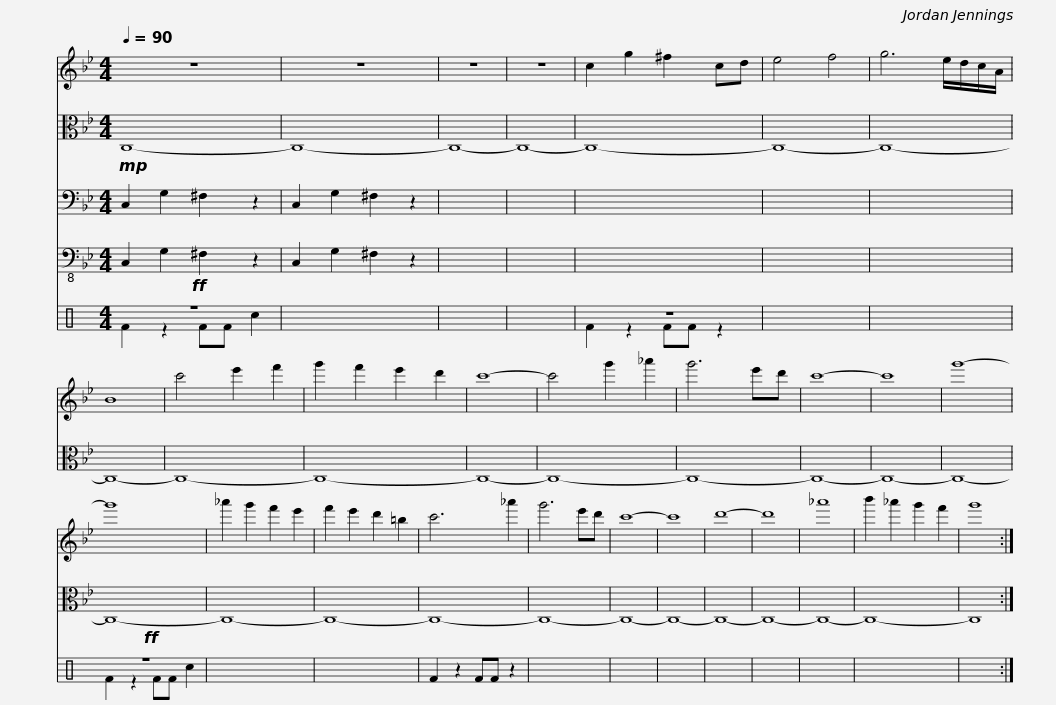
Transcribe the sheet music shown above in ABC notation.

X:1
%%score 1 2 3 4 ( 5 6 )
L:1/8
Q:1/4=90
M:4/4
I:linebreak $
K:Bb
V:1 treble
V:2 alto
V:3 bass
V:4 bass-8
V:5 perc
K:none
V:6 perc
K:none
V:1
 z8 | z8 | z8 | z8 | c2 g2 ^f2 cd | %5
 e4 f4 | g6 e/d/c/A/ | B8 |$ c'4 e'2 f'2 | g'2 f'2 e'2 d'2 | %10
 c'8- | c'4 g'2 _a'2 | g'6 e'd' | c'8- | c'8 | %15
 g'8- | g'8 | _a'2 g'2 f'2 e'2 |$ f'2 e'2 d'2 =b2 | c'6 _a'2 | %20
 g'6 e'd' | c'8- | c'8 | d'8- | d'8 | %25
 _a'8 | b'2 _a'2 g'2 f'2 | g'8 :| %28
V:2
!mp! C,8- | C,8- | C,8- | C,8- | C,8- | %5
 C,8- | C,8- | C,8- |$ C,8- | C,8- | %10
 C,8- | C,8- | C,8- | C,8- | C,8- | %15
 C,8- | C,8- | C,8- |$ C,8- | C,8- | %20
 C,8- | C,8- | C,8- | C,8- | C,8- | %25
 C,8- | C,8- | C,8 :| %28
V:3
 C,2 G,2 ^F,2 z2 | C,2 G,2 ^F,2 z2 | x8 | x8 | x8 | %5
 x8 | x8 | x8 |$ x8 | x8 | %10
 x8 | x8 | x8 | x8 | x8 | %15
 x8 | x8 | x8 |$ x8 | x8 | %20
 x8 | x8 | x8 | x8 | x8 | %25
 x8 | x8 | x8 :| %28
V:4
 C,2 G,2 ^F,2 z2 | C,2 G,2 ^F,2 z2 | x8 | x8 | x8 | %5
 x8 | x8 | x8 |$ x8 | x8 | %10
 x8 | x8 | x8 | x8 | x8 | %15
 x8 | x8 | x8 |$ x8 | x8 | %20
 x8 | x8 | x8 | x8 | x8 | %25
 x8 | x8 | x8 :| %28
V:5
[K:C]!ff! z8 | x8 | x8 | x8 | z8 | %5
 x8 | x8 | x8 |$ x8 | x8 | %10
 x8 | x8 | x8 | x8 | x8 | %15
 x8 |!ff! z8 | x8 |$ x8 | F2 z2 FF z2 | %20
 x8 | x8 | x8 | x8 | x8 | %25
 x8 | x8 | x8 :| %28
V:6
[K:C] F2 z2 FF c2 | x8 | x8 | x8 | F2 z2 FF z2 | %5
 x8 | x8 | x8 |$ x8 | x8 | %10
 x8 | x8 | x8 | x8 | x8 | %15
 x8 | F2 z2 FF c2 | x8 |$ x8 | x8 | %20
 x8 | x8 | x8 | x8 | x8 | %25
 x8 | x8 | x8 :| %28
